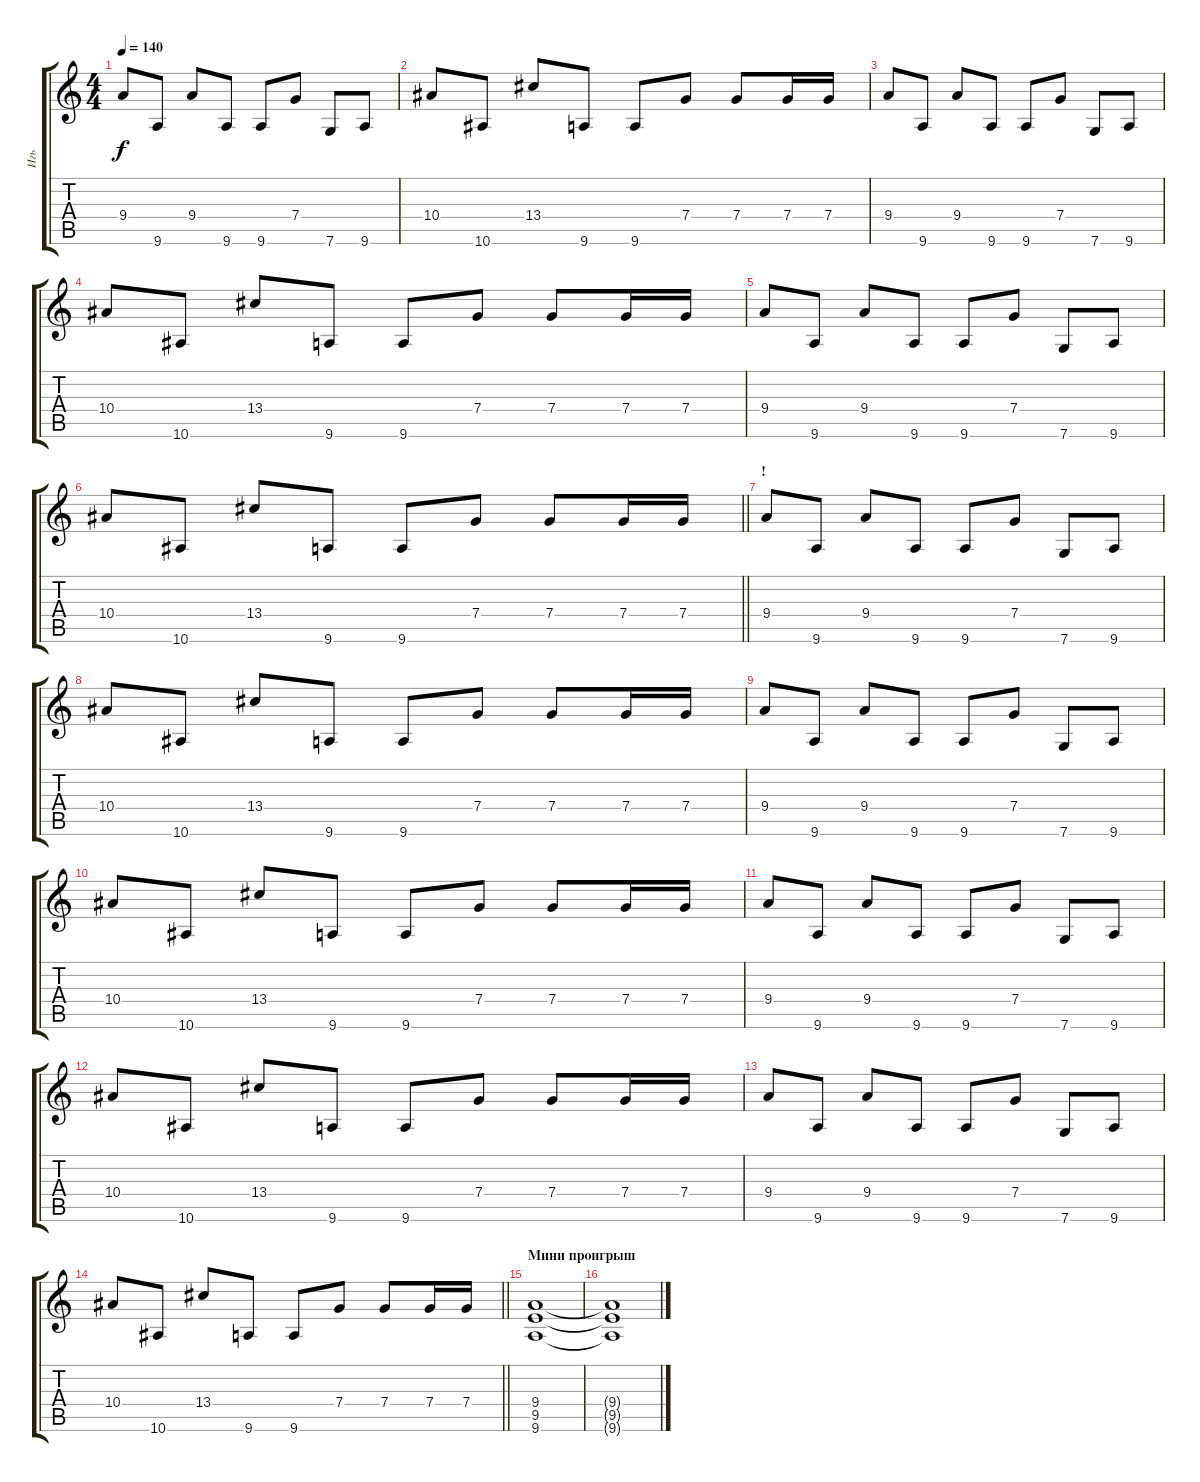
\track ("Игь" "Игь") {instrument electricguitarclean}
\staff {score tabs}
\tuning (D4 A3 F3 C3 G2 C2) {hide}
\ts (4 4)
\tempo 140
\clef g2
\ks c
9.4.8{dy f} 9.6.8 9.4.8 9.6.8 9.6.8 7.4.8 7.6.8 9.6.8 |
10.4.8 10.6.8 13.4.8 9.6.8 9.6.8 7.4.8 7.4.8 7.4.16 7.4.16 |
9.4.8 9.6.8 9.4.8 9.6.8 9.6.8 7.4.8 7.6.8 9.6.8 |
10.4.8 10.6.8 13.4.8 9.6.8 9.6.8 7.4.8 7.4.8 7.4.16 7.4.16 |
9.4.8 9.6.8 9.4.8 9.6.8 9.6.8 7.4.8 7.6.8 9.6.8 |
\barLineRight lightlight
10.4.8 10.6.8 13.4.8 9.6.8 9.6.8 7.4.8 7.4.8 7.4.16 7.4.16 |
\section ("" "!")
9.4.8 9.6.8 9.4.8 9.6.8 9.6.8 7.4.8 7.6.8 9.6.8 |
10.4.8 10.6.8 13.4.8 9.6.8 9.6.8 7.4.8 7.4.8 7.4.16 7.4.16 |
9.4.8 9.6.8 9.4.8 9.6.8 9.6.8 7.4.8 7.6.8 9.6.8 |
10.4.8 10.6.8 13.4.8 9.6.8 9.6.8 7.4.8 7.4.8 7.4.16 7.4.16 |
9.4.8 9.6.8 9.4.8 9.6.8 9.6.8 7.4.8 7.6.8 9.6.8 |
10.4.8 10.6.8 13.4.8 9.6.8 9.6.8 7.4.8 7.4.8 7.4.16 7.4.16 |
9.4.8 9.6.8 9.4.8 9.6.8 9.6.8 7.4.8 7.6.8 9.6.8 |
\barLineRight lightlight
10.4.8 10.6.8 13.4.8 9.6.8 9.6.8 7.4.8 7.4.8 7.4.16 7.4.16 |
\section ("" "Мини проигрыш")
(9.4 9.5 9.6).1 |
(9.4{t} 9.5{t} 9.6{t}).1
